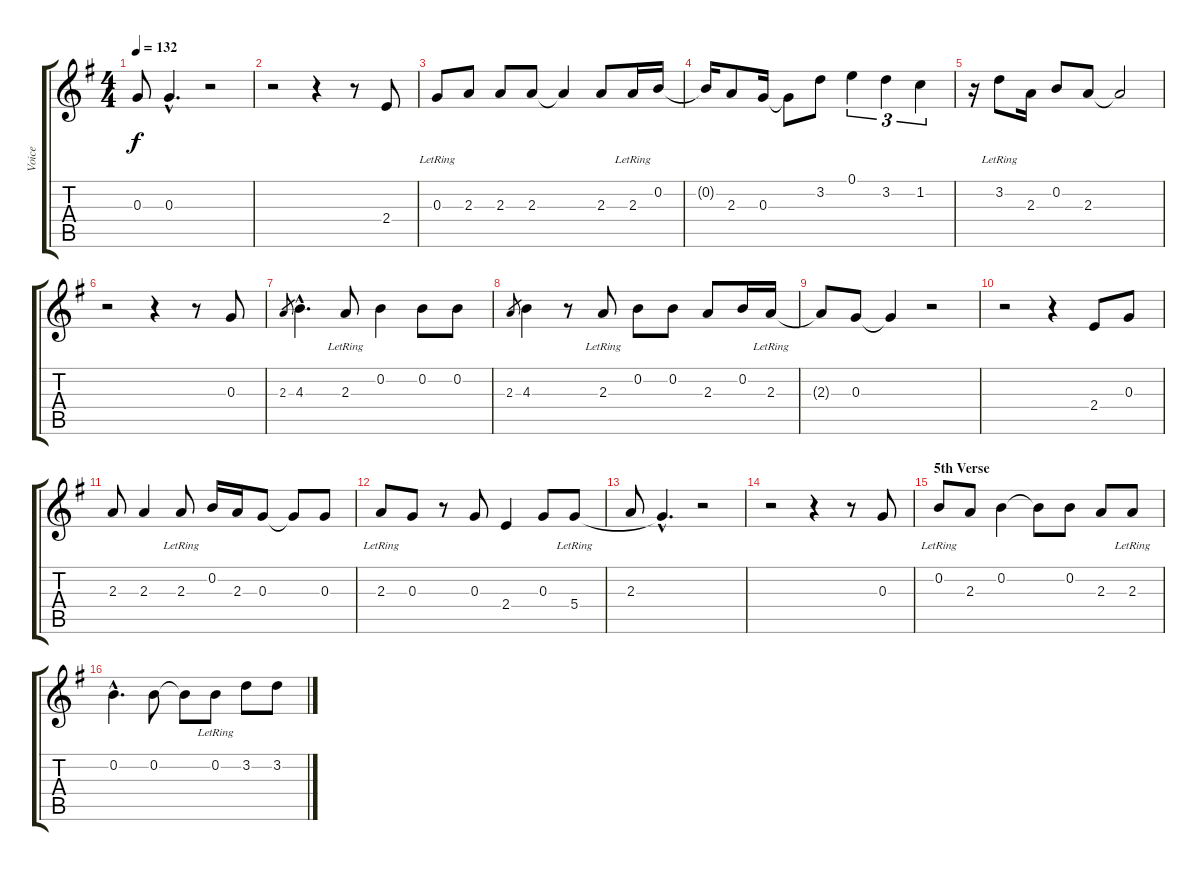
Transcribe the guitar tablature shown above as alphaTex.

\track ("Voice" "Voice") {instrument electricguitarjazz}
\staff {score tabs}
\tuning (E4 B3 G3 D3 A2 E2) {hide}
\ts (4 4)
\tempo 132
\clef g2
\ks g
0.3.8{dy f} 0.3{hac}.4{d} r.2 |
r.2 r.4 r.8 2.4.8 |
0.3{lr}.8 2.3.8 2.3.8 2.3.8 2.3{t}.4 2.3.8 2.3{lr}.16 0.2.16 |
0.2{t}.16 2.3.8 0.3.16 0.3{t}.8 3.2.8 0.1.4{tu (3 2)} 3.2.4{tu (3 2)} 1.2.4{tu (3 2)} |
r.16 3.2{lr}.8 2.3.16 0.2.8 2.3.8 2.3{t}.2 |
r.2 r.4 r.8 0.3.8 |
2.3.8{gr} 4.3{hac}.4{d} 2.3{lr}.8 0.2.4 0.2.8 0.2.8 |
2.3.8{gr} 4.3.4 r.8 2.3{lr}.8 0.2.8 0.2.8 2.3.8 0.2.16 2.3{lr}.16 |
2.3{t}.8 0.3.8 0.3{t}.4 r.2 |
r.2 r.4 2.4.8 0.3.8 |
2.3.8 2.3.4 2.3{lr}.8 0.2.16 2.3.16 0.3.8 0.3{t}.8 0.3.8 |
2.3{lr}.8 0.3.8 r.8 0.3.8 2.4.4 0.3.8 5.4{lr}.8 |
2.3.8 5.4{hac t}.4{d} r.2 |
r.2 r.4 r.8 0.3.8 |
\section ("" "5th Verse")
0.2{lr}.8 2.3.8 0.2.4 0.2{t}.8 0.2.8 2.3.8 2.3{lr}.8 |
0.2{hac}.4{d} 0.2.8 0.2{t}.8 0.2{lr}.8 3.2.8 3.2.8
